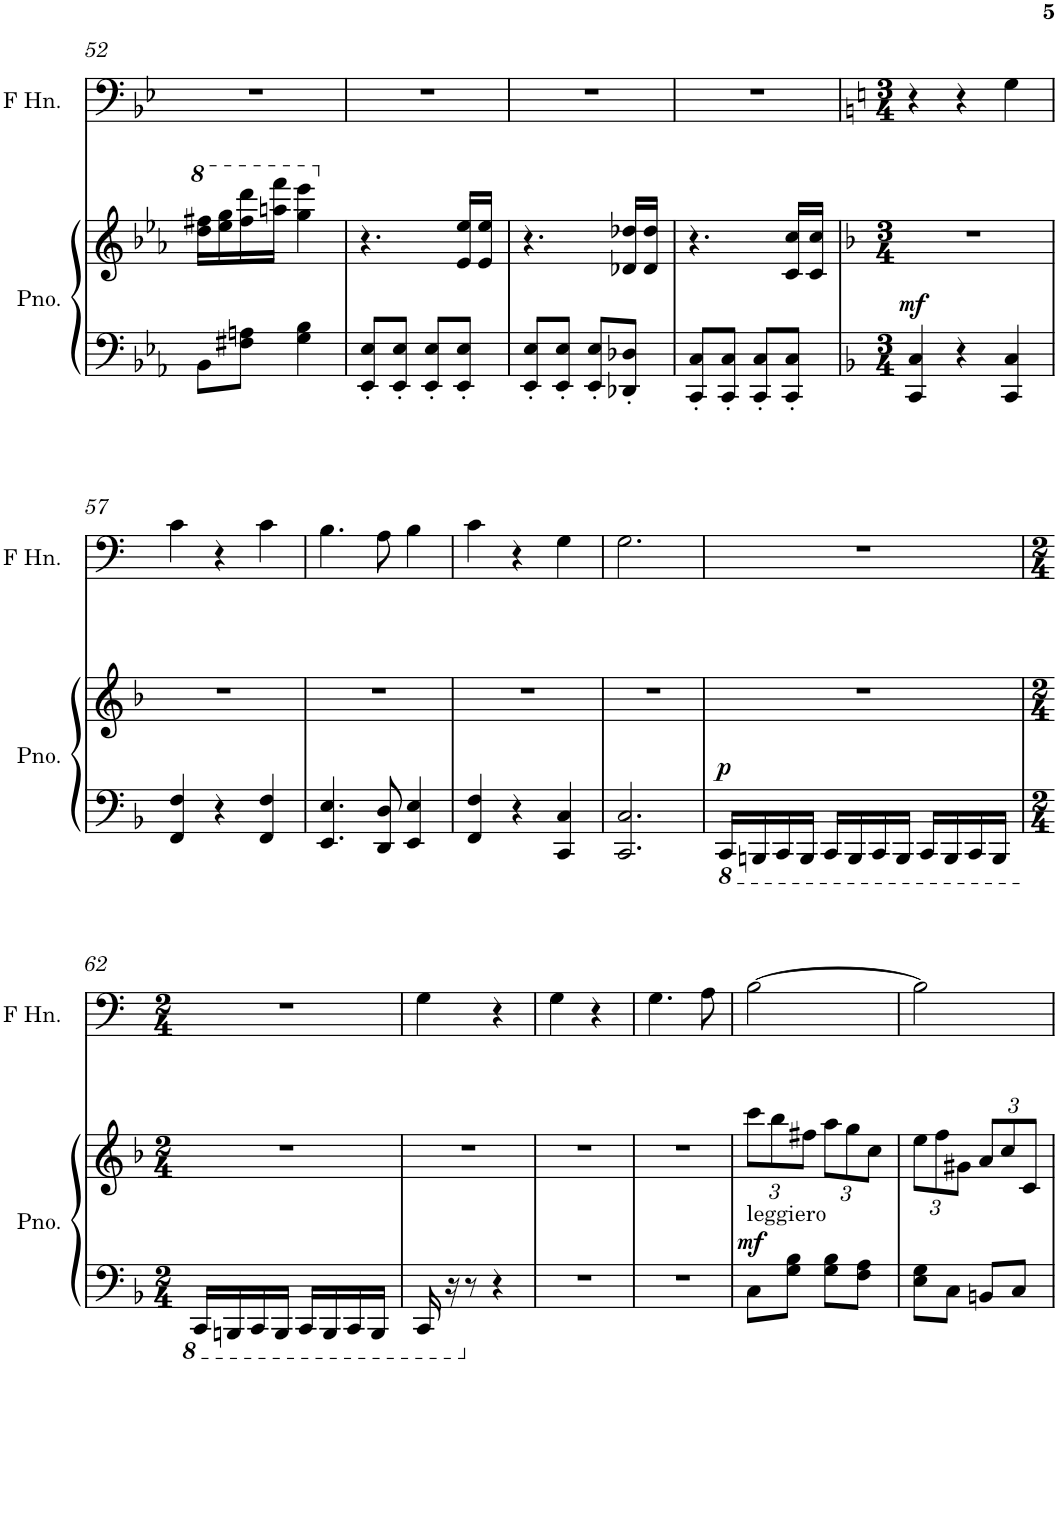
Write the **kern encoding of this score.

**kern	**kern	**dynam	**kern
*part2	*part2	*part2	*part1
*staff3	*staff2	*staff2/3	*staff1
*I"Grand Piano	*	*	*I"French Horn
*I'Pno.	*	*	*I'F Hn.
!!LO:PB:g=z
*clefF4	*clefG2	*	*clefF4
*	*	*	*Trd4c7
*k[b-e-a-]	*k[b-e-a-]	*	*k[b-e-]
*E-:	*E-:	*	*B-:
*M2/4	*M2/4	*	*M2/4
*	*8va	*	*
=52	=52	=52	=52
8BB-\L	16ddd\ 16fff#X\LL	.	2r
.	16eee-\ 16ggg\	.	.
8F#X\ 8An\J	16fff#\ 16dddd\	.	.
.	16aaan\ 16ffff\JJ	.	.
4G\ 4B-\	4ggg\ 4eeee-\	.	.
=53	=53	=53	=53
*	*X8va	*	*
8EE-/' 8E-/'L	4.r	.	2r
8EE-/' 8E-/'J	.	.	.
8EE-/' 8E-/'L	.	.	.
8EE-/' 8E-/'J	16e-/ 16ee-/LL	.	.
.	16e-/ 16ee-/JJ	.	.
=54	=54	=54	=54
8EE-/' 8E-/'L	4.r	.	2r
8EE-/' 8E-/'J	.	.	.
8EE-/' 8E-/'L	.	.	.
8DD-X/' 8D-X/'J	16d-X/ 16dd-X/LL	.	.
.	16d-/ 16dd-/JJ	.	.
=55	=55	=55	=55
8CC/' 8C/'L	4.r	.	2r
8CC/' 8C/'J	.	.	.
8CC/' 8C/'L	.	.	.
8CC/' 8C/'J	16c/ 16cc/LL	.	.
.	16c/ 16cc/JJ	.	.
=56	=56	=56	=56
*k[b-]	*k[b-]	*	*k[]
*F:	*F:	*	*C:
*M3/4	*M3/4	*	*M3/4
!	!	!LO:DY:a=2	!
4CC/ 4C/	2.r	mf	4r
4r	.	.	4r
4CC/ 4C/	.	.	4G\
!!LO:LB:g=z
=57	=57	=57	=57
4FF/ 4F/	2.r	.	4c\
4r	.	.	4r
4FF/ 4F/	.	.	4c\
=58	=58	=58	=58
4.EE/ 4.E/	2.r	.	4.B\
8DD/ 8D/	.	.	8A\
4EE/ 4E/	.	.	4B\
=59	=59	=59	=59
4FF/ 4F/	2.r	.	4c\
4r	.	.	4r
4CC/ 4C/	.	.	4G\
=60	=60	=60	=60
2.CC/ 2.C/	2.r	.	2.G\
=61	=61	=61	=61
*8ba	*	*	*
!	!	!LO:DY:a=2	!
16CCC/LL	2.r	p	2.r
16BBBBn/	.	.	.
16CCC/	.	.	.
16BBBB/JJ	.	.	.
16CCC/LL	.	.	.
16BBBB/	.	.	.
16CCC/	.	.	.
16BBBB/JJ	.	.	.
16CCC/LL	.	.	.
16BBBB/	.	.	.
16CCC/	.	.	.
16BBBB/JJ	.	.	.
!!LO:LB:g=z
=62	=62	=62	=62
*M2/4	*M2/4	*	*M2/4
16CCC/LL	2r	.	2r
16BBBBn/	.	.	.
16CCC/	.	.	.
16BBBB/JJ	.	.	.
16CCC/LL	.	.	.
16BBBB/	.	.	.
16CCC/	.	.	.
16BBBB/JJ	.	.	.
=63	=63	=63	=63
16CCC/	2r	.	4G\
16r	.	.	.
*X8ba	*	*	*
8r	.	.	.
4r	.	.	4r
=64	=64	=64	=64
2r	2r	.	4G\
.	.	.	4r
=65	=65	=65	=65
2r	2r	.	4.G\
.	.	.	8A\
=66	=66	=66	=66
*	*Xbrackettup	*	*
!	!LO:TX:b:t=leggiero	!	!
!	!	!LO:DY:a=2	!
8C\L	12ccc\L	mf	[2B\
.	12bb-\	.	.
8G\ 8B-\J	.	.	.
.	12ff#X\J	.	.
8G\ 8B-\L	12aa\L	.	.
.	12gg\	.	.
8F\ 8A\J	.	.	.
.	12cc\J	.	.
=67	=67	=67	=67
8E\ 8G\L	12ee\L	.	2B\]
.	12ff\	.	.
8C\J	.	.	.
.	12g#X\J	.	.
8BBn/L	12a/L	.	.
.	12cc/	.	.
8C/J	.	.	.
.	12c/J	.	.
=	=	=	=
*-	*-	*-	*-
